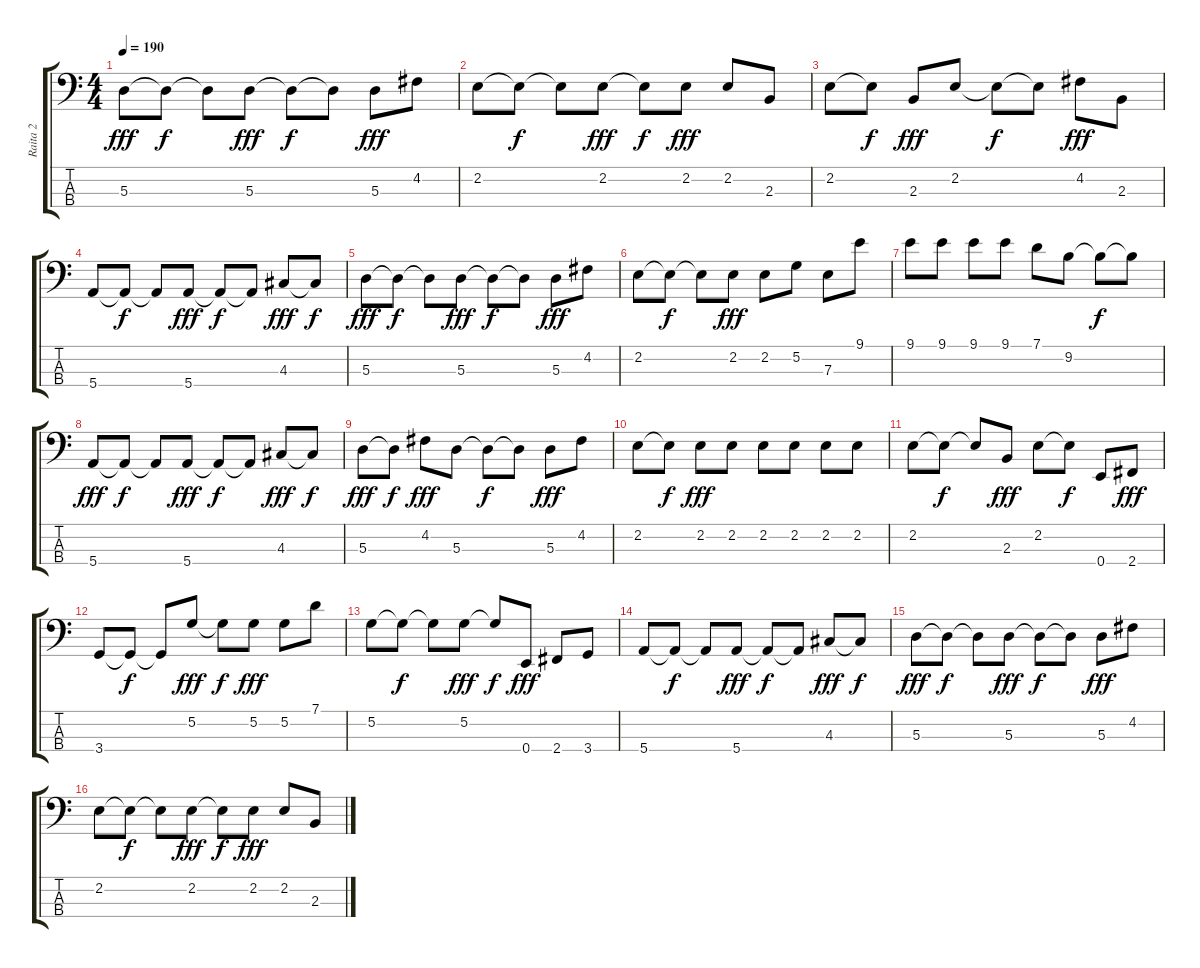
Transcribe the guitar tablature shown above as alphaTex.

\track ("Raita 2" "Raita 2") {instrument electricbassfinger}
\staff {score tabs}
\tuning (G2 D2 A1 E1) {hide}
\ts (4 4)
\tempo 190
\clef f4
\ks c
5.3.8{dy fff} 5.3{t}.8{dy f} 5.3{t}.8 5.3.8{dy fff} 5.3{t}.8{dy f} 5.3{t}.8 5.3.8{dy fff} 4.2.8 |
2.2.8 2.2{t}.8{dy f} 2.2{t}.8 2.2.8{dy fff} 2.2{t}.8{dy f} 2.2.8{dy fff} 2.2.8 2.3.8 |
2.2.8 2.2{t}.8{dy f} 2.3.8{dy fff} 2.2.8 2.2{t}.8{dy f} 2.2{t}.8 4.2.8{dy fff} 2.3.8 |
5.4.8 5.4{t}.8{dy f} 5.4{t}.8 5.4.8{dy fff} 5.4{t}.8{dy f} 5.4{t}.8 4.3.8{dy fff} 4.3{t}.8{dy f} |
5.3.8{dy fff} 5.3{t}.8{dy f} 5.3{t}.8 5.3.8{dy fff} 5.3{t}.8{dy f} 5.3{t}.8 5.3.8{dy fff} 4.2.8 |
2.2.8 2.2{t}.8{dy f} 2.2{t}.8 2.2.8{dy fff} 2.2.8 5.2.8 7.3.8 9.1.8 |
9.1.8 9.1.8 9.1.8 9.1.8 7.1.8 9.2.8 9.2{t}.8{dy f} 9.2{t}.8 |
5.4.8{dy fff} 5.4{t}.8{dy f} 5.4{t}.8 5.4.8{dy fff} 5.4{t}.8{dy f} 5.4{t}.8 4.3.8{dy fff} 4.3{t}.8{dy f} |
5.3.8{dy fff} 5.3{t}.8{dy f} 4.2.8{dy fff} 5.3.8 5.3{t}.8{dy f} 5.3{t}.8 5.3.8{dy fff} 4.2.8 |
2.2.8 2.2{t}.8{dy f} 2.2.8{dy fff} 2.2.8 2.2.8 2.2.8 2.2.8 2.2.8 |
2.2.8 2.2{t}.8{dy f} 2.2{t}.8 2.3.8{dy fff} 2.2.8 2.2{t}.8{dy f} 0.4.8 2.4.8{dy fff} |
3.4.8 3.4{t}.8{dy f} 3.4{t}.8 5.2.8{dy fff} 5.2{t}.8{dy f} 5.2.8{dy fff} 5.2.8 7.1.8 |
5.2.8 5.2{t}.8{dy f} 5.2{t}.8 5.2.8{dy fff} 5.2{t}.8{dy f} 0.4.8{dy fff} 2.4.8 3.4.8 |
5.4.8 5.4{t}.8{dy f} 5.4{t}.8 5.4.8{dy fff} 5.4{t}.8{dy f} 5.4{t}.8 4.3.8{dy fff} 4.3{t}.8{dy f} |
5.3.8{dy fff} 5.3{t}.8{dy f} 5.3{t}.8 5.3.8{dy fff} 5.3{t}.8{dy f} 5.3{t}.8 5.3.8{dy fff} 4.2.8 |
2.2.8 2.2{t}.8{dy f} 2.2{t}.8 2.2.8{dy fff} 2.2{t}.8{dy f} 2.2.8{dy fff} 2.2.8 2.3.8
